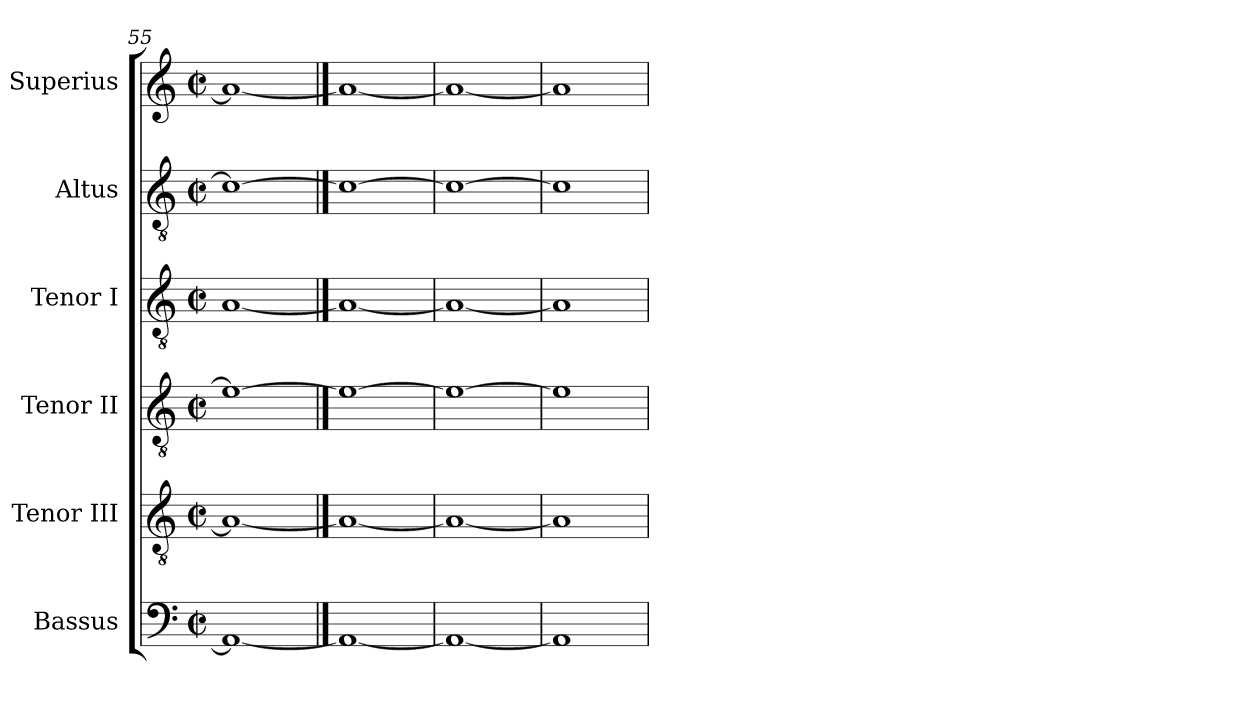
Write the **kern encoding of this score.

**kern	**kern	**kern	**kern	**kern	**kern
*part6	*part5	*part4	*part3	*part2	*part1
*staff6	*staff5	*staff4	*staff3	*staff2	*staff1
*I"Bassus	*I"Tenor III	*I"Tenor II	*I"Tenor I	*I"Altus	*I"Superius
*I'B.	*I'T.t.	*I'T.s.	*I'T.p.	*I'C.	*I'S.
*clefF4	*clefGv2	*clefGv2	*clefGv2	*clefGv2	*clefG2
*	*ITrd7c12	*ITrd7c12	*ITrd7c12	*ITrd7c12	*
*k[]	*k[]	*k[]	*k[]	*k[]	*k[]
*C:	*C:	*C:	*C:	*C:	*C:
*M2/2	*M2/2	*M2/2	*M2/2	*M2/2	*M2/2
*met(c|)	*met(c|)	*met(c|)	*met(c|)	*met(c|)	*met(c|)
=55	=55	=55	=55	=55	=55
1AAi_<	1AAi_<	1Ei_>	[1AAi	1Ci_>	1ai_<
==56	==56	==56	==56	==56	==56
1AAi_	1AAi_	1Ei_	1AAi_	1Ci_	1ai_
=57	=57	=57	=57	=57	=57
1AAi_	1AAi_	1Ei_	1AAi_	1Ci_	1ai_
=58	=58	=58	=58	=58	=58
1AAi]	1AAi]	1Ei]	1AAi]	1Ci]	1ai]
=	=	=	=	=	=
*-	*-	*-	*-	*-	*-
